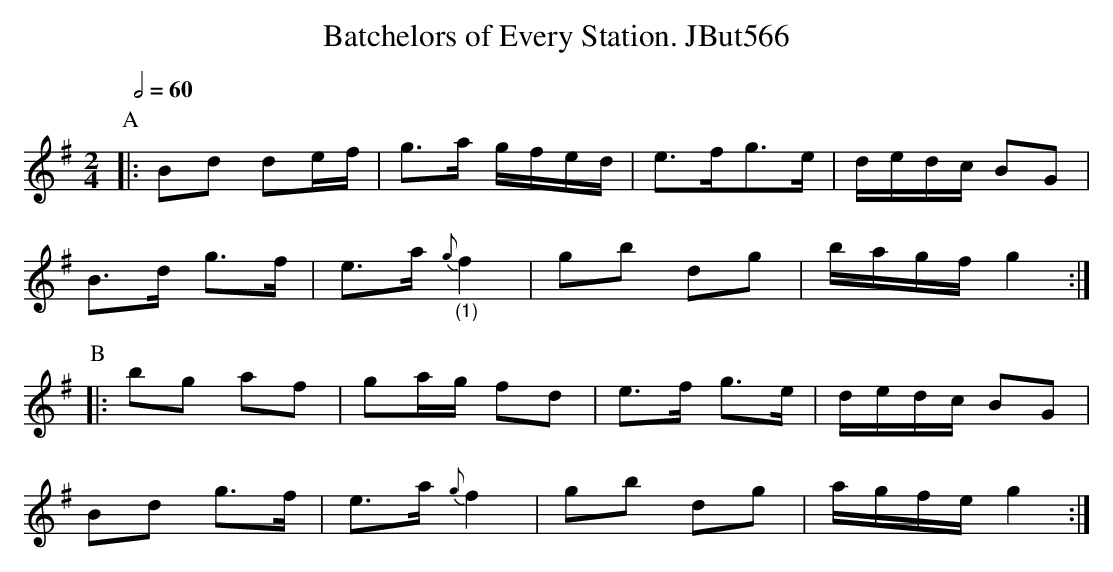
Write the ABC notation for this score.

X:1
T:Batchelors of Every Station. JBut566
M:2/4
Q:1/2=60
L:1/16
K:G
P:A
|: B2d2 d2ef | g2>a2 gfed | e2>f2g2>e2 | dedc B2G2 |
B2>d2 g2>f2 | e2>a2 {g}"_(1)"f4 | g2b2 d2g2 | bagf g4 :|
P:B
|: b2g2 a2f2 | g2ag f2d2 | e2>f2 g2>e2 | dedc B2G2 |
B2d2 g2>f2 | e2>a2 {g}f4 | g2b2 d2g2 | agfe g4 :|
